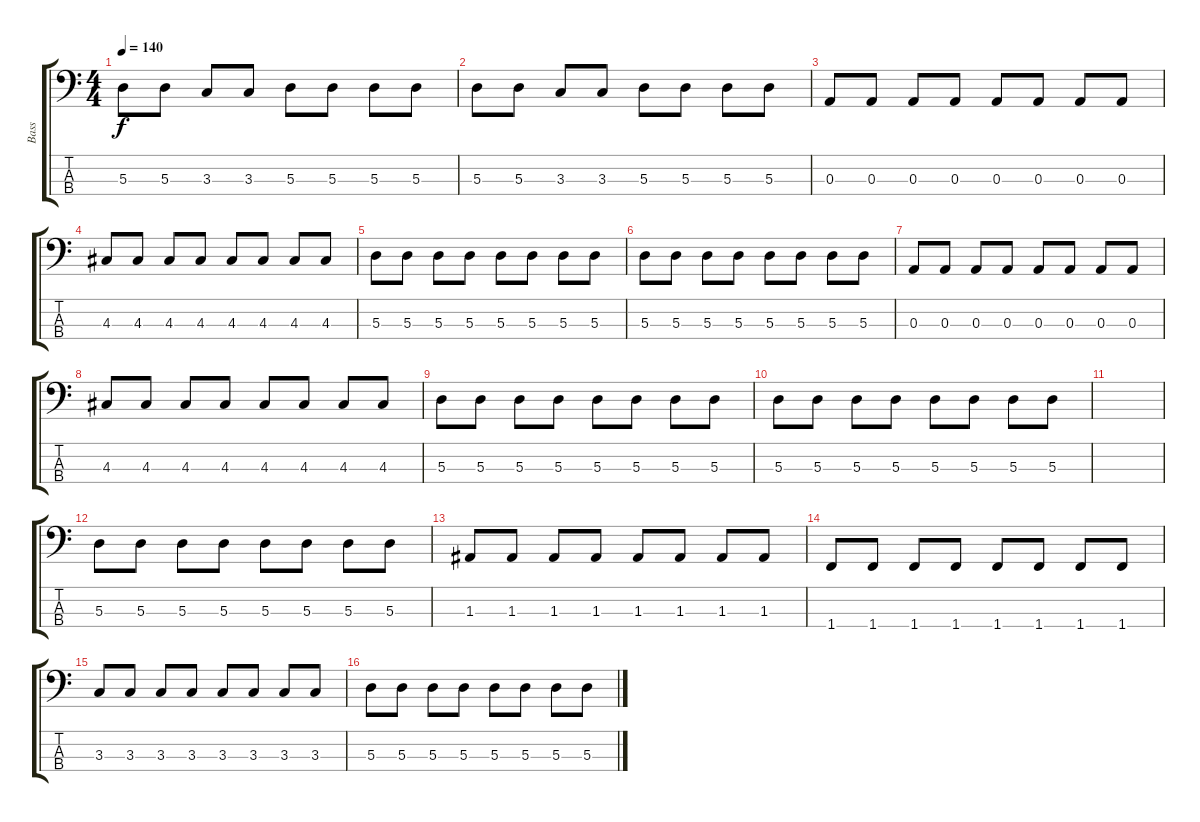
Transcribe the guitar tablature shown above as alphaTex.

\track ("Bass" "Bass") {instrument electricbasspick}
\staff {score tabs}
\tuning (G2 D2 A1 E1) {hide}
\ts (4 4)
\tempo 140
\clef f4
\ks c
5.3.8{dy f} 5.3.8 3.3.8 3.3.8 5.3.8 5.3.8 5.3.8 5.3.8 |
5.3.8 5.3.8 3.3.8 3.3.8 5.3.8 5.3.8 5.3.8 5.3.8 |
0.3.8 0.3.8 0.3.8 0.3.8 0.3.8 0.3.8 0.3.8 0.3.8 |
4.3.8 4.3.8 4.3.8 4.3.8 4.3.8 4.3.8 4.3.8 4.3.8 |
5.3.8 5.3.8 5.3.8 5.3.8 5.3.8 5.3.8 5.3.8 5.3.8 |
5.3.8 5.3.8 5.3.8 5.3.8 5.3.8 5.3.8 5.3.8 5.3.8 |
0.3.8 0.3.8 0.3.8 0.3.8 0.3.8 0.3.8 0.3.8 0.3.8 |
4.3.8 4.3.8 4.3.8 4.3.8 4.3.8 4.3.8 4.3.8 4.3.8 |
5.3.8 5.3.8 5.3.8 5.3.8 5.3.8 5.3.8 5.3.8 5.3.8 |
5.3.8 5.3.8 5.3.8 5.3.8 5.3.8 5.3.8 5.3.8 5.3.8 |
|
5.3.8 5.3.8 5.3.8 5.3.8 5.3.8 5.3.8 5.3.8 5.3.8 |
1.3.8 1.3.8 1.3.8 1.3.8 1.3.8 1.3.8 1.3.8 1.3.8 |
1.4.8 1.4.8 1.4.8 1.4.8 1.4.8 1.4.8 1.4.8 1.4.8 |
3.3.8 3.3.8 3.3.8 3.3.8 3.3.8 3.3.8 3.3.8 3.3.8 |
5.3.8 5.3.8 5.3.8 5.3.8 5.3.8 5.3.8 5.3.8 5.3.8
